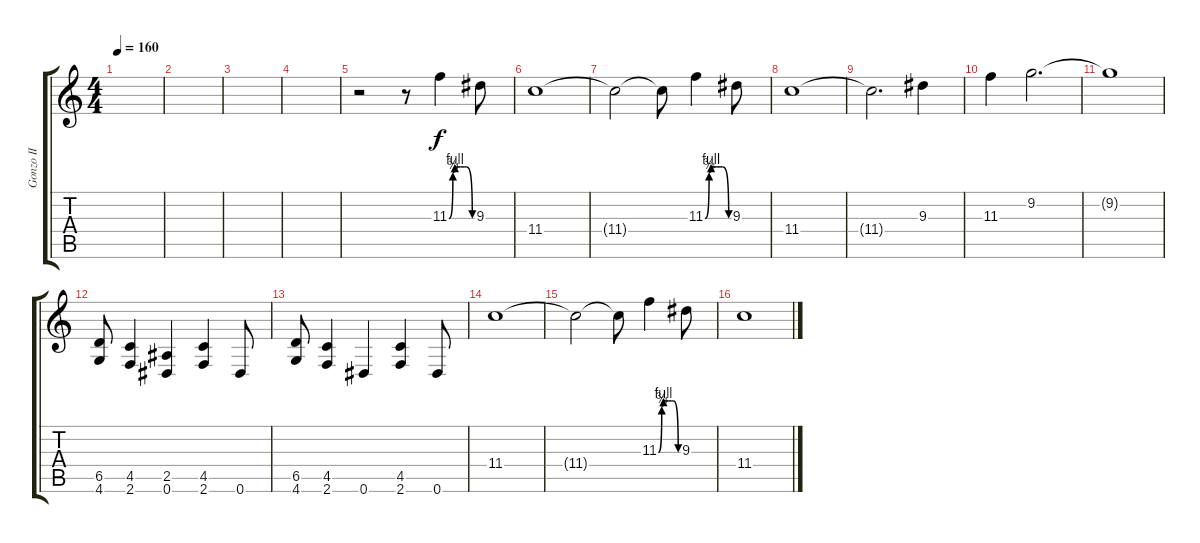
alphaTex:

\track ("Gonzo II" "Gonzo II") {instrument overdrivenguitar}
\staff {score tabs}
\tuning (Eb4 Bb3 Gb3 Db3 Ab2 Eb2) {hide}
\ts (4 4)
\tempo 160
\clef g2
\ks c
|
|
|
|
r.2 r.8 11.3{be (custom 0 0 10 3 15 4 20 4 30 4 40 4 44 4 60 0)}.4 9.3.8 |
11.4.1 |
11.4{t}.2 11.4{t}.8 11.3{be (custom 0 0 10 3 15 4 20 4 30 4 40 4 44 4 60 0)}.4 9.3.8 |
11.4.1 |
11.4{t}.2{d} 9.3.4 |
11.3.4 9.2.2{d} |
9.2{t}.1 |
(6.5 4.6).8 (4.5 2.6).4 (2.5 0.6).4 (4.5 2.6).4 0.6.8 |
(6.5 4.6).8 (4.5 2.6).4 0.6.4 (4.5 2.6).4 0.6.8 |
11.4.1 |
11.4{t}.2 11.4{t}.8 11.3{be (custom 0 0 10 3 15 4 20 4 30 4 40 4 44 4 60 0)}.4 9.3.8 |
11.4.1
